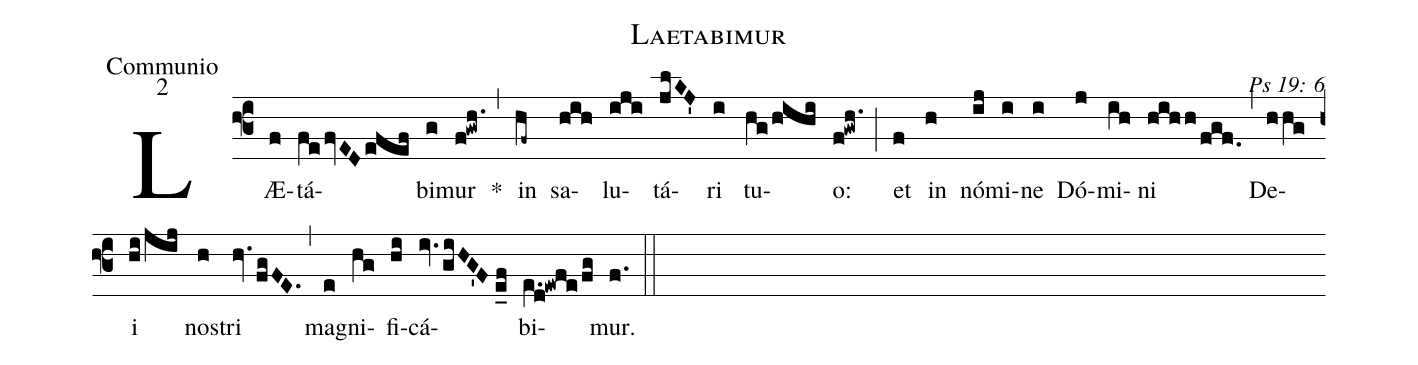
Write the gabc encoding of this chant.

name: Laetabimur;
office-part: Communio;
mode: 2;
commentary: Ps 19: 6;
%%
(f3) LÆ(f)tá(fefvEDefef)bi(g)mur(f!gwh.) *(,) in(hf~) sa(hih)lu(iji)tá(jlKJ')ri(i) tu(hg/hihi)o:(f!gwh.) (;) et(f) in(h) nó(ij)mi(i)ne(i) Dó(j)mi(ih)ni(hihh/fgf.) (,) De(hhg)i(hi/jij) nos(h)tri(hv.fgFE.) (,) ma(e)gni(hg)fi(hi)cá(iv.giHG'F//e_f)bi(e.[ll:1]d!ewfe/fg)mur.(f.) (::)
